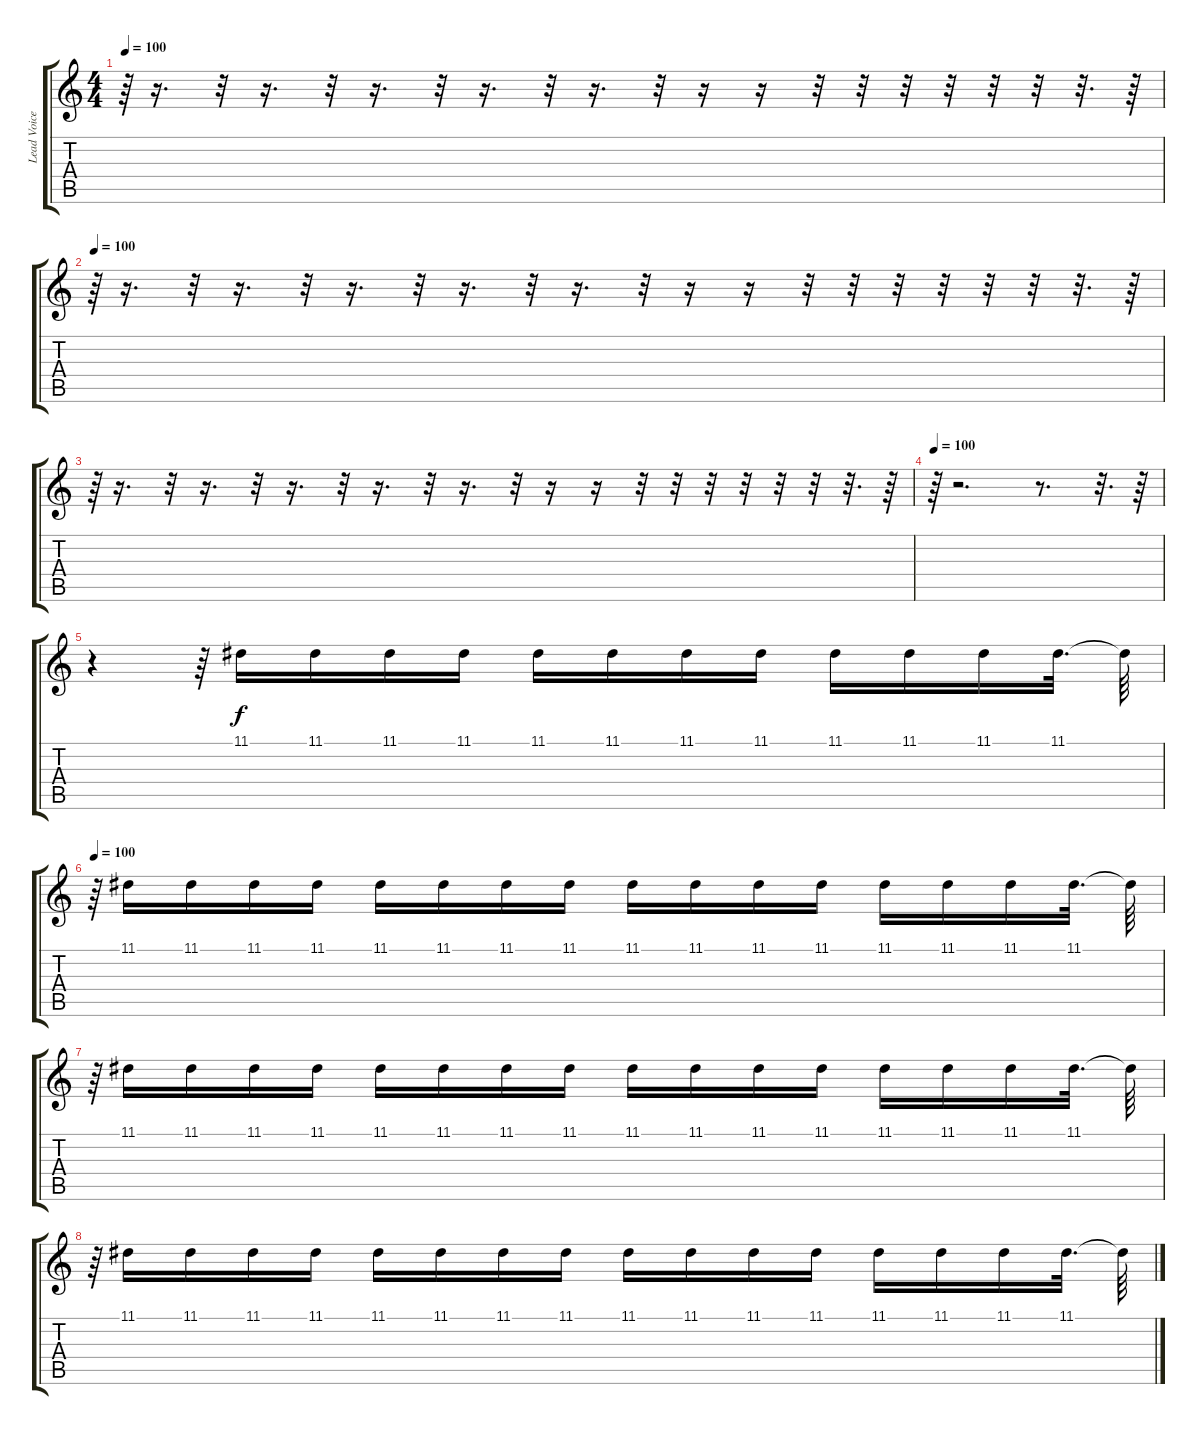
\track ("Lead Voice 2" "Lead Voice") {instrument lead6voice}
\staff {score tabs}
\tuning (E4 B3 G3 D3 A2 E2) {hide}
\ts (4 4)
\tempo 100
\clef g2
\ks c
r.64{dy f} r.16{d} r.32 r.16{d} r.32 r.16{d} r.32 r.16{d} r.32 r.16{d} r.32 r.16 r.16 r.32 r.32 r.32 r.32 r.32 r.32 r.32{d} r.64 |
\tempo 100
r.64 r.16{d} r.32 r.16{d} r.32 r.16{d} r.32 r.16{d} r.32 r.16{d} r.32 r.16 r.16 r.32 r.32 r.32 r.32 r.32 r.32 r.32{d} r.64 |
r.64 r.16{d} r.32 r.16{d} r.32 r.16{d} r.32 r.16{d} r.32 r.16{d} r.32 r.16 r.16 r.32 r.32 r.32 r.32 r.32 r.32 r.32{d} r.64 |
\tempo 100
r.64 r.2{d} r.8{d} r.32{d} r.64 |
r.4 r.64 11.1.16 11.1.16 11.1.16 11.1.16 11.1.16 11.1.16 11.1.16 11.1.16 11.1.16 11.1.16 11.1.16 11.1.32{d} 11.1{t}.64 |
\tempo 100
r.64 11.1.16 11.1.16 11.1.16 11.1.16 11.1.16 11.1.16 11.1.16 11.1.16 11.1.16 11.1.16 11.1.16 11.1.16 11.1.16 11.1.16 11.1.16 11.1.32{d} 11.1{t}.64 |
r.64 11.1.16 11.1.16 11.1.16 11.1.16 11.1.16 11.1.16 11.1.16 11.1.16 11.1.16 11.1.16 11.1.16 11.1.16 11.1.16 11.1.16 11.1.16 11.1.32{d} 11.1{t}.64 |
r.64 11.1.16 11.1.16 11.1.16 11.1.16 11.1.16 11.1.16 11.1.16 11.1.16 11.1.16 11.1.16 11.1.16 11.1.16 11.1.16 11.1.16 11.1.16 11.1.32{d} 11.1{t}.64
